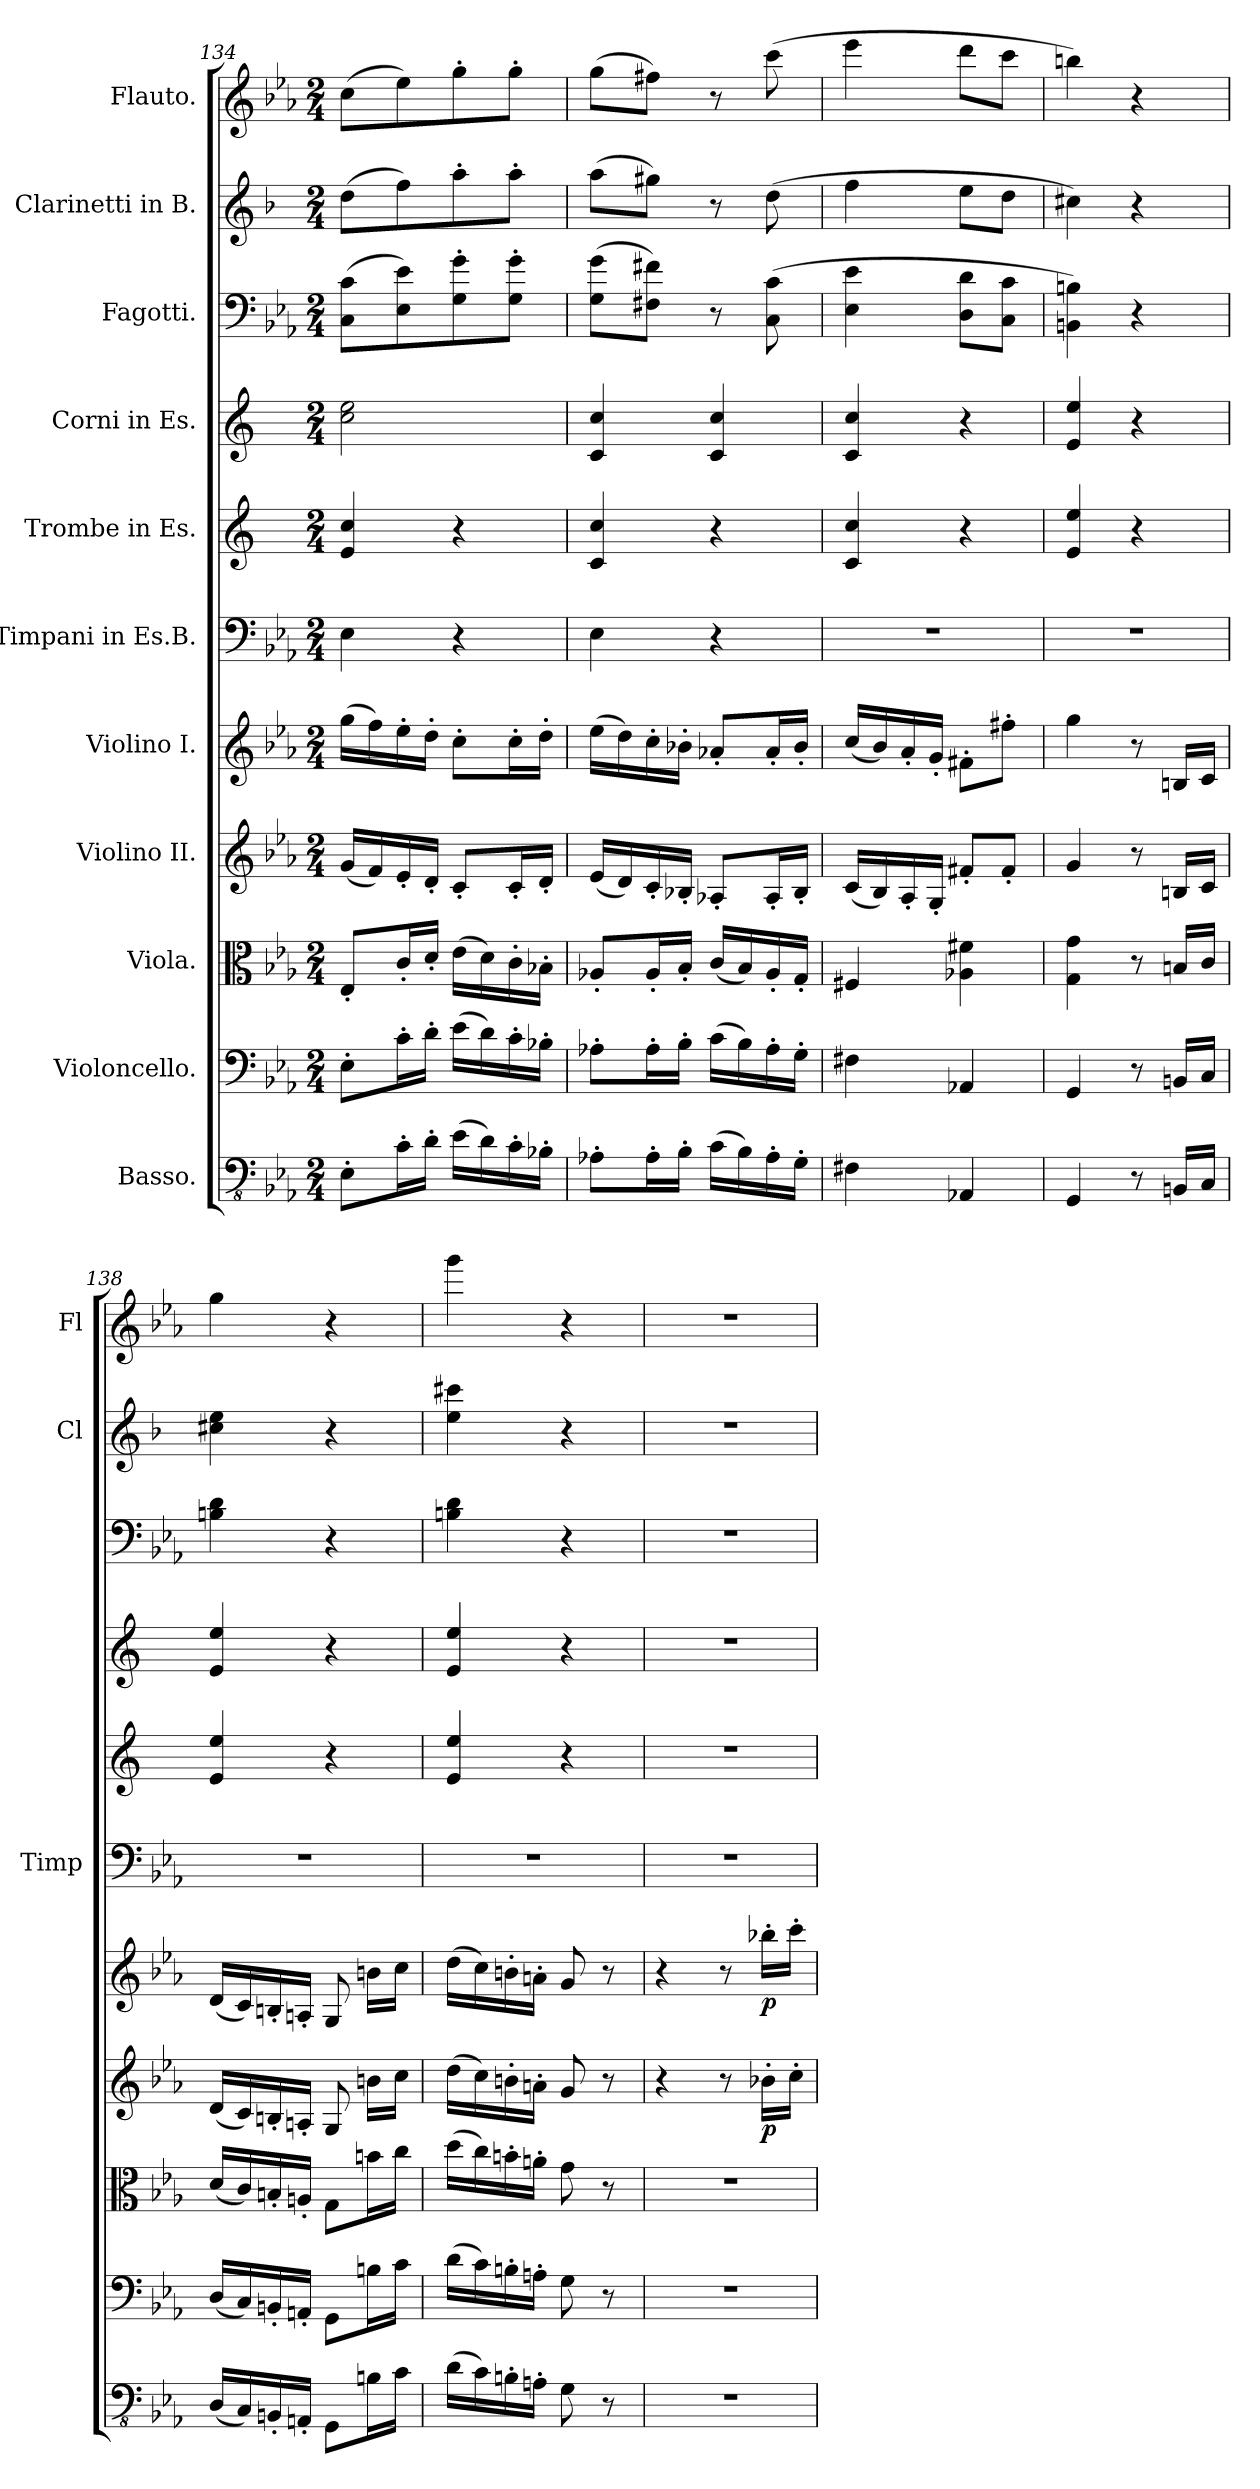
**kern	**kern	**kern	**kern	**dynam	**kern	**dynam	**kern	**kern	**kern	**kern	**kern	**kern
*part11	*part10	*part9	*part8	*part8	*part7	*part7	*part6	*part5	*part4	*part3	*part2	*part1
*staff11	*staff10	*staff9	*staff8	*staff8	*staff7	*staff7	*staff6	*staff5	*staff4	*staff3	*staff2	*staff1
*I"Basso.	*I"Violoncello.	*I"Viola.	*I"Violino II.	*	*I"Violino I.	*	*I"Timpani in Es.B.	*I"Trombe in Es.	*I"Corni in Es.	*I"Fagotti.	*I"Clarinetti in B.	*I"Flauto.
*	*	*	*	*	*	*	*I'Timp	*	*	*	*I'Cl	*I'Fl
*clefFv4	*clefF4	*clefC3	*clefG2	*	*clefG2	*	*clefF4	*clefG2	*clefG2	*clefF4	*clefG2	*clefG2
*	*	*	*	*	*	*	*	*ITrd-2c-3	*ITrd5c9	*	*ITrd1c2	*
*k[b-e-a-]	*k[b-e-a-]	*k[b-e-a-]	*k[b-e-a-]	*	*k[b-e-a-]	*	*k[b-e-a-]	*k[b-e-a-]	*k[b-e-a-]	*k[b-e-a-]	*k[b-e-a-]	*k[b-e-a-]
*M2/4	*M2/4	*M2/4	*M2/4	*	*M2/4	*	*M2/4	*M2/4	*M2/4	*M2/4	*M2/4	*M2/4
=134	=134	=134	=134	=134	=134	=134	=134	=134	=134	=134	=134	=134
8EE-'\L	8E-'\L	8E-'/L	(<16g/LL	.	(>16gg\LL	.	4E-\	4g/ 4ee-/	2e-\ 2g\	(>8C\ 8c\L	(>8cc\L	(>8cc\L
.	.	.	16f/)	.	16ff\)	.	.	.	.	.	.	.
16C'\L	16c'\L	16c'/L	16e-'/	.	16ee-'\	.	.	.	.	8E-\ 8e-\)	8ee-\)	8ee-\)
16D'\JJ	16d'\JJ	16d'/JJ	16d'/JJ	.	16dd'\JJ	.	.	.	.	.	.	.
(>16E-\LL	(>16e-\LL	(>16e-\LL	8c'/L	.	8cc'\L	.	4r	4r	.	8G\' 8g\'	8gg'\	8gg'\
16D\)	16d\)	16d\)	.	.	.	.	.	.	.	.	.	.
16C'\	16c'\	16c'\	16c'/L	.	16cc'\L	.	.	.	.	8G\' 8g\'J	8gg'\J	8gg'\J
16BB-X'\JJ	16B-X'\JJ	16B-X'\JJ	16d'/JJ	.	16dd'\JJ	.	.	.	.	.	.	.
=135	=135	=135	=135	=135	=135	=135	=135	=135	=135	=135	=135	=135
8AA-X'\L	8A-X'\L	8A-X'/L	(<16e-/LL	.	(>16ee-\LL	.	4E-\	4e-/ 4ee-/	4E-/ 4e-/	(>8G\ 8g\L	(>8gg\L	(>8gg\L
.	.	.	16d/)	.	16dd\)	.	.	.	.	.	.	.
16AA-'\L	16A-'\L	16A-'/L	16c'/	.	16cc'\	.	.	.	.	8F#X\ 8f#X\J)	8ff#X\J)	8ff#X\J)
16BB-'\JJ	16B-'\JJ	16B-'/JJ	16B-X'/JJ	.	16b-X'\JJ	.	.	.	.	.	.	.
(>16C\LL	(>16c\LL	(<16c/LL	8A-X'/L	.	8a-X'/L	.	4r	4r	4E-/ 4e-/	8r	8r	8r
16BB-\)	16B-\)	16B-/)	.	.	.	.	.	.	.	.	.	.
16AA-'\	16A-'\	16A-'/	16A-'/L	.	16a-'/L	.	.	.	.	(>8C\ 8c\	(>8cc\	(>8ccc\
16GG'\JJ	16G'\JJ	16G'/JJ	16B-'/JJ	.	16b-'/JJ	.	.	.	.	.	.	.
!!LO:PB:g=z
=136	=136	=136	=136	=136	=136	=136	=136	=136	=136	=136	=136	=136
4FF#X\	4F#X\	4F#X/	(<16c/LL	.	(<16cc/LL	.	2r	4e-/ 4ee-/	4E-/ 4e-/	4E-\ 4e-\	4ee-\	4eee-\
.	.	.	16B-/)	.	16b-/)	.	.	.	.	.	.	.
.	.	.	16A-'/	.	16a-'/	.	.	.	.	.	.	.
.	.	.	16G'/JJ	.	16g'/JJ	.	.	.	.	.	.	.
4AAA-X/	4AA-X/	4A-X\ 4f#X\	8f#X'/L	.	8f#X'\L	.	.	4r	4r	8D\ 8d\L	8dd\L	8ddd\L
.	.	.	8f#'/J	.	8ff#X'\J	.	.	.	.	8C\ 8c\J	8cc\J	8ccc\J
=137	=137	=137	=137	=137	=137	=137	=137	=137	=137	=137	=137	=137
4GGG/	4GG/	4G\ 4g\	4g/	.	4gg\	.	2r	4g/ 4gg/	4G/ 4g/	4BBn\ 4Bn\)	4bn\)	4bbn\)
8r	8r	8r	8r	.	8r	.	.	4r	4r	4r	4r	4r
16BBBn/LL	16BBn/LL	16Bn/LL	16Bn/LL	.	16Bn/LL	.	.	.	.	.	.	.
16CC/JJ	16C/JJ	16c/JJ	16c/JJ	.	16c/JJ	.	.	.	.	.	.	.
=138	=138	=138	=138	=138	=138	=138	=138	=138	=138	=138	=138	=138
(<16DD/LL	(<16D/LL	(<16d/LL	(<16d/LL	.	(<16d/LL	.	2r	4g/ 4gg/	4G/ 4g/	4Bn\ 4d\	4bn\ 4dd\	4gg\
16CC/)	16C/)	16c/)	16c/)	.	16c/)	.	.	.	.	.	.	.
16BBBn'/	16BBn'/	16Bn'/	16Bn'/	.	16Bn'/	.	.	.	.	.	.	.
16AAAn'/JJ	16AAn'/JJ	16An'/JJ	16An'/JJ	.	16An'/JJ	.	.	.	.	.	.	.
8GGG\L	8GG\L	8G\L	8G/	.	8G/	.	.	4r	4r	4r	4r	4r
16BBn\L	16Bn\L	16bn\L	16bn\LL	.	16bn\LL	.	.	.	.	.	.	.
16C\JJ	16c\JJ	16cc\JJ	16cc\JJ	.	16cc\JJ	.	.	.	.	.	.	.
=139	=139	=139	=139	=139	=139	=139	=139	=139	=139	=139	=139	=139
(>16D\LL	(>16d\LL	(>16dd\LL	(>16dd\LL	.	(>16dd\LL	.	2r	4g/ 4gg/	4G/ 4g/	4Bn\ 4d\	4dd\ 4bbn\	4ggg\
16C\)	16c\)	16cc\)	16cc\)	.	16cc\)	.	.	.	.	.	.	.
16BBn'\	16Bn'\	16bn'\	16bn'\	.	16bn'\	.	.	.	.	.	.	.
16AAn'\JJ	16An'\JJ	16an'\JJ	16an'\JJ	.	16an'\JJ	.	.	.	.	.	.	.
8GG\	8G\	8g\	8g/	.	8g/	.	.	4r	4r	4r	4r	4r
8r	8r	8r	8r	.	8r	.	.	.	.	.	.	.
=140	=140	=140	=140	=140	=140	=140	=140	=140	=140	=140	=140	=140
2r	2r	2r	4r	.	4r	.	2r	2r	2r	2r	2r	2r
.	.	.	8r	.	8r	.	.	.	.	.	.	.
!	!	!	!	!LO:DY:b	!	!LO:DY:b	!	!	!	!	!	!
.	.	.	16b-X'\LL	p	16bb-X'\LL	p	.	.	.	.	.	.
.	.	.	16cc'\JJ	.	16ccc'\JJ	.	.	.	.	.	.	.
=	=	=	=	=	=	=	=	=	=	=	=	=
*-	*-	*-	*-	*-	*-	*-	*-	*-	*-	*-	*-	*-
